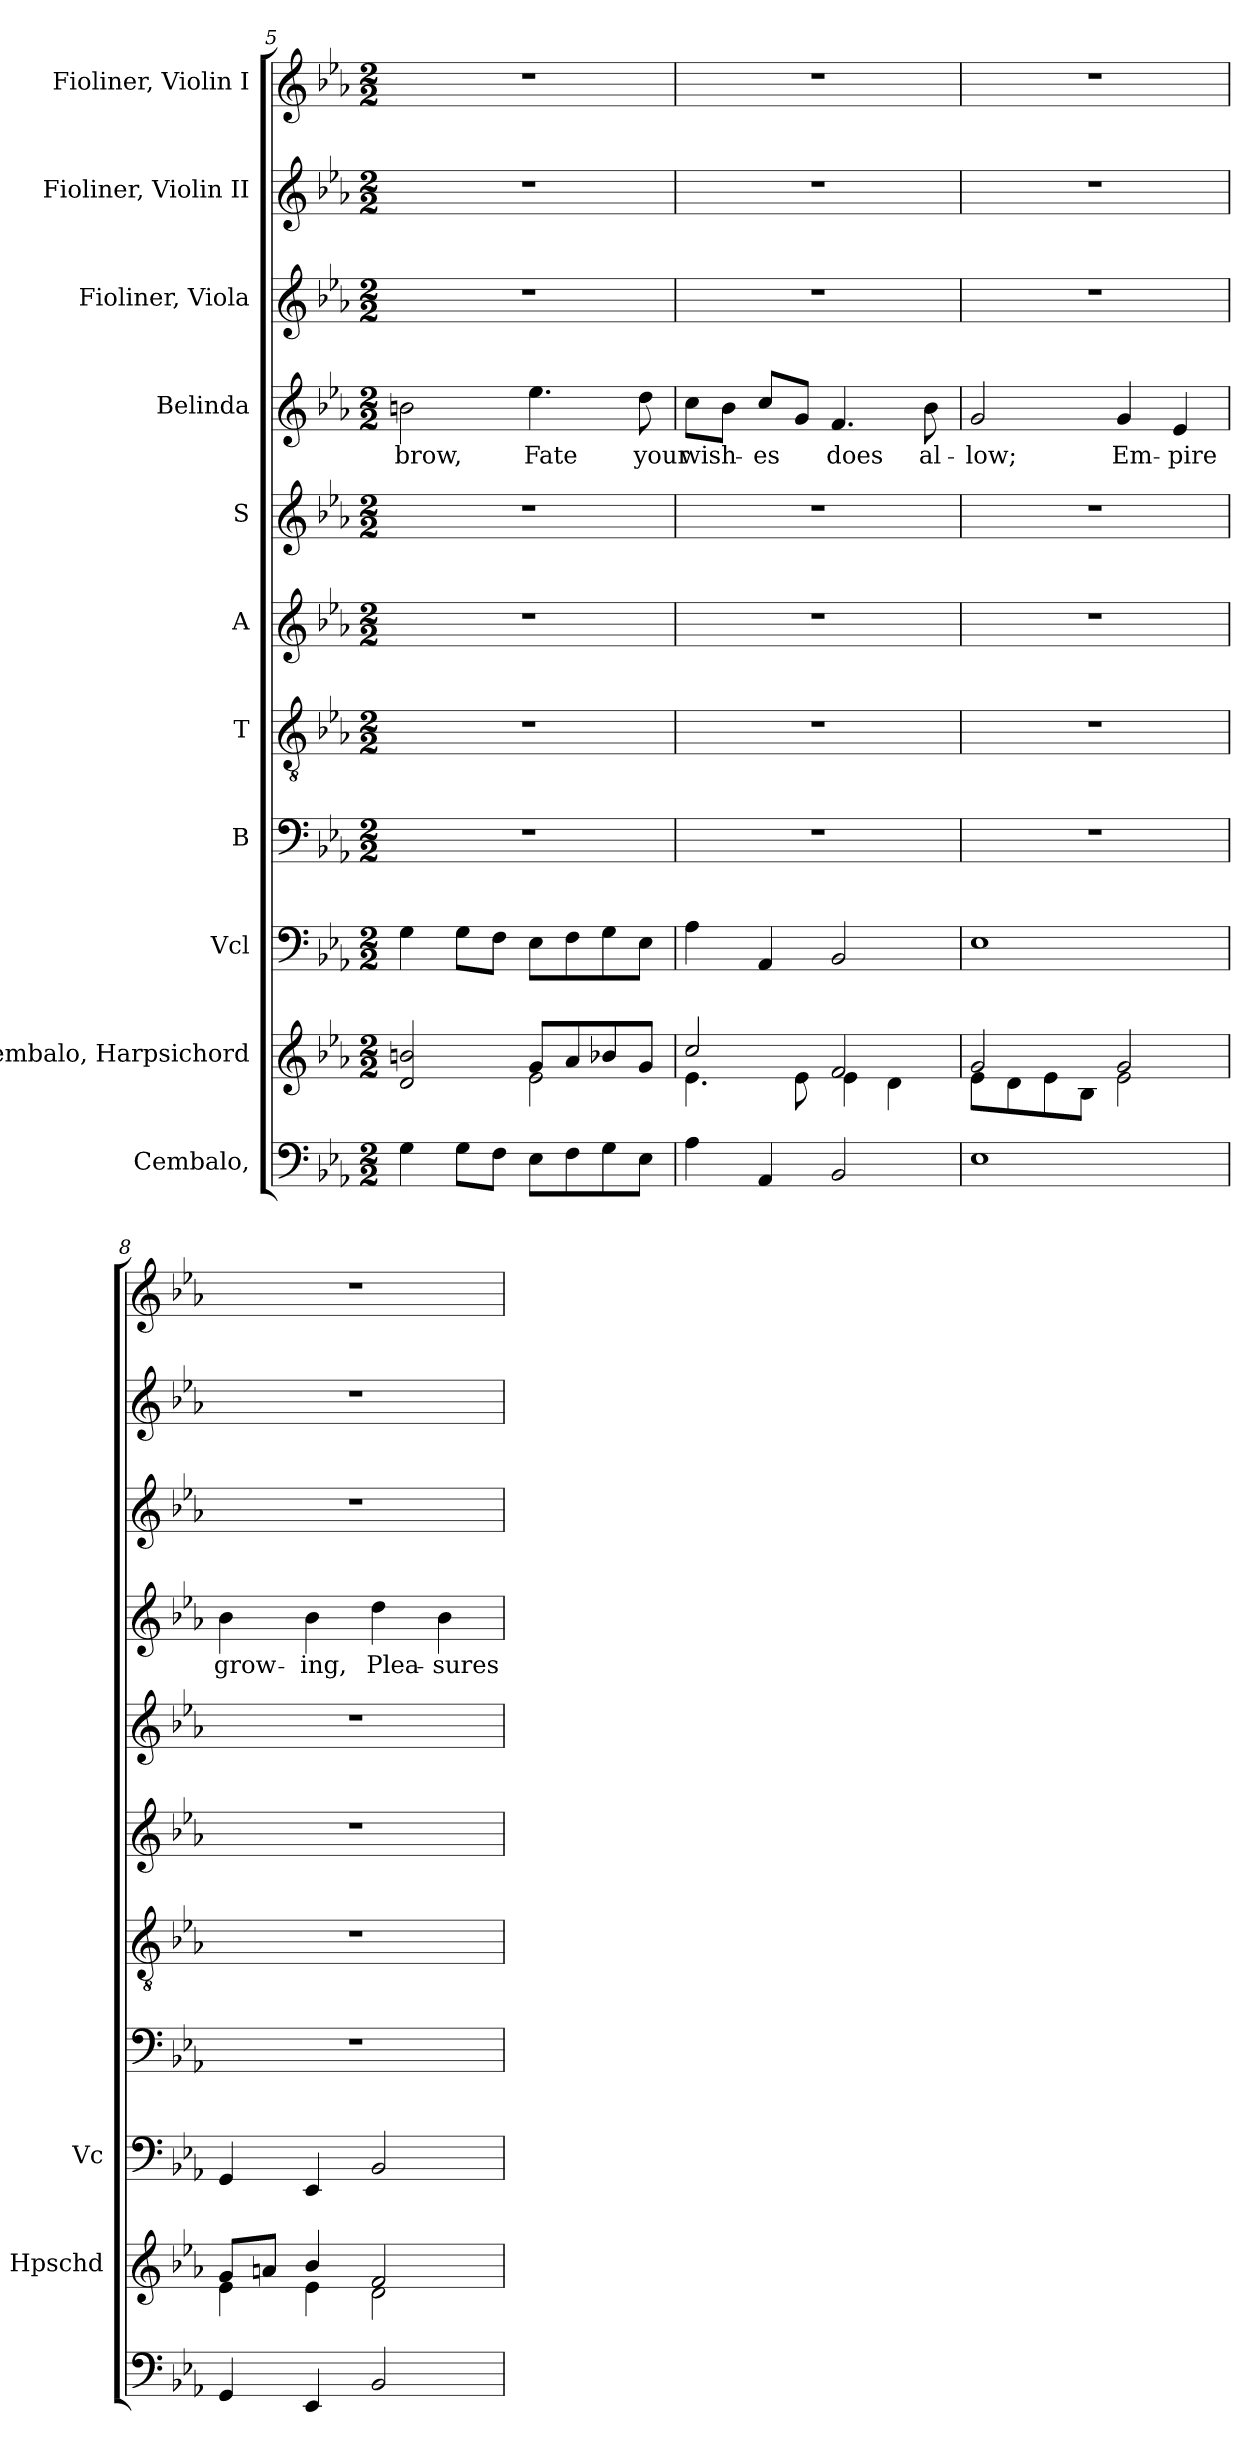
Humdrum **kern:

**kern	**kern	**kern	**kern	**kern	**kern	**kern	**kern	**text	**kern	**kern	**kern
*part11	*part10	*part9	*part8	*part7	*part6	*part5	*part4	*part4	*part3	*part2	*part1
*staff11	*staff10	*staff9	*staff8	*staff7	*staff6	*staff5	*staff4	*staff4	*staff3	*staff2	*staff1
*I"Cembalo,	*I"Cembalo, Harpsichord	*I"Vcl	*I"B	*I"T	*I"A	*I"S	*I"Belinda	*	*I"Fioliner, Viola	*I"Fioliner, Violin II	*I"Fioliner, Violin I
*	*I'Hpschd	*I'Vc	*	*	*	*	*	*	*	*	*
*clefF4	*clefG2	*clefF4	*clefF4	*clefGv2	*clefG2	*clefG2	*clefG2	*	*clefG2	*clefG2	*clefG2
*k[b-e-a-]	*k[b-e-a-]	*k[b-e-a-]	*k[b-e-a-]	*k[b-e-a-]	*k[b-e-a-]	*k[b-e-a-]	*k[b-e-a-]	*	*k[b-e-a-]	*k[b-e-a-]	*k[b-e-a-]
*M2/2	*M2/2	*M2/2	*M2/2	*M2/2	*M2/2	*M2/2	*M2/2	*	*M2/2	*M2/2	*M2/2
=5	=5	=5	=5	=5	=5	=5	=5	=5	=5	=5	=5
*	*^	*	*	*	*	*	*	*	*	*	*
!	!	!	!	!	!	!	!	!	!LO:LY:b	!	!	!
4G\	2d/ 2bn/	2ryy	4G\	1r	1r	1r	1r	2bn\	brow,	1r	1r	1r
8G\L	.	.	8G\L	.	.	.	.	.	.	.	.	.
8F\J	.	.	8F\J	.	.	.	.	.	.	.	.	.
!	!	!	!	!	!	!	!	!	!LO:LY:b	!	!	!
8E-\L	8g/L	2e-\	8E-\L	.	.	.	.	4.ee-\	Fate	.	.	.
8F\	8a-/	.	8F\	.	.	.	.	.	.	.	.	.
8G\	8b-X/	.	8G\	.	.	.	.	.	.	.	.	.
!	!	!	!	!	!	!	!	!	!LO:LY:b	!	!	!
8E-\J	8g/J	.	8E-\J	.	.	.	.	8dd\	your	.	.	.
=6	=6	=6	=6	=6	=6	=6	=6	=6	=6	=6	=6	=6
!	!	!	!	!	!	!	!	!	!LO:LY:b	!	!	!
4A-\	2cc/	4.e-\	4A-\	1r	1r	1r	1r	8cc\L	wish-	1r	1r	1r
.	.	.	.	.	.	.	.	8b-\J	.	.	.	.
!	!	!	!	!	!	!	!	!	!LO:LY:b	!	!	!
4AA-/	.	.	4AA-/	.	.	.	.	8cc/L	-es	.	.	.
.	.	8e-\	.	.	.	.	.	8g/J	.	.	.	.
!	!	!	!	!	!	!	!	!	!LO:LY:b	!	!	!
2BB-/	2f/	4e-\	2BB-/	.	.	.	.	4.f/	does	.	.	.
.	.	4d\	.	.	.	.	.	.	.	.	.	.
!	!	!	!	!	!	!	!	!	!LO:LY:b	!	!	!
.	.	.	.	.	.	.	.	8b-\	al-	.	.	.
=7	=7	=7	=7	=7	=7	=7	=7	=7	=7	=7	=7	=7
!	!	!	!	!	!	!	!	!	!LO:LY:b	!	!	!
1E-	2g/	8e-\L	1E-	1r	1r	1r	1r	2g/	-low;	1r	1r	1r
.	.	8d\	.	.	.	.	.	.	.	.	.	.
.	.	8e-\	.	.	.	.	.	.	.	.	.	.
.	.	8B-\J	.	.	.	.	.	.	.	.	.	.
!	!	!	!	!	!	!	!	!	!LO:LY:b	!	!	!
.	2g/	2e-\	.	.	.	.	.	4g/	Em-	.	.	.
!	!	!	!	!	!	!	!	!	!LO:LY:b	!	!	!
.	.	.	.	.	.	.	.	4e-/	-pire	.	.	.
!!LO:LB:g=z
=8	=8	=8	=8	=8	=8	=8	=8	=8	=8	=8	=8	=8
!	!	!	!	!	!	!	!	!	!LO:LY:b	!	!	!
4GG/	8g/L	4e-\	4GG/	1r	1r	1r	1r	4b-\	grow-	1r	1r	1r
.	8an/J	.	.	.	.	.	.	.	.	.	.	.
!	!	!	!	!	!	!	!	!	!LO:LY:b	!	!	!
4EE-/	4b-/	4e-\	4EE-/	.	.	.	.	4b-\	-ing,	.	.	.
!	!	!	!	!	!	!	!	!	!LO:LY:b	!	!	!
2BB-/	2f/	2d\	2BB-/	.	.	.	.	4dd\	Plea-	.	.	.
!	!	!	!	!	!	!	!	!	!LO:LY:b	!	!	!
.	.	.	.	.	.	.	.	4b-\	-sures	.	.	.
*	*v	*v	*	*	*	*	*	*	*	*	*	*
=	=	=	=	=	=	=	=	=	=	=	=
*-	*-	*-	*-	*-	*-	*-	*-	*-	*-	*-	*-
